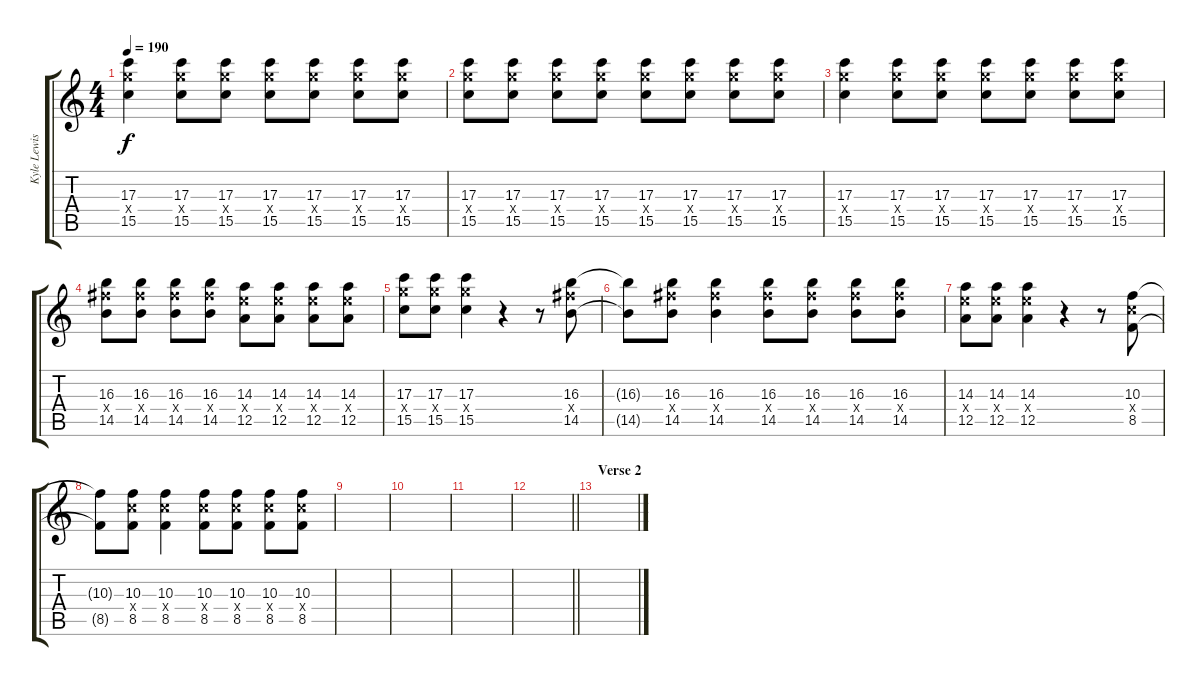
\track ("Kyle Lewis - Guitar" "Kyle Lewis") {instrument distortionguitar}
\staff {score tabs}
\tuning (E4 B3 G3 D3 A2 E2) {hide}
\ts (4 4)
\tempo 190
\clef g2
\ks c
(17.3 17.4{x} 15.5).4{dy f} (17.3 17.4{x} 15.5).8 (17.3 17.4{x} 15.5).8 (17.3 17.4{x} 15.5).8 (17.3 17.4{x} 15.5).8 (17.3 17.4{x} 15.5).8 (17.3 17.4{x} 15.5).8 |
(17.3 17.4{x} 15.5).8 (17.3 17.4{x} 15.5).8 (17.3 17.4{x} 15.5).8 (17.3 17.4{x} 15.5).8 (17.3 17.4{x} 15.5).8 (17.3 17.4{x} 15.5).8 (17.3 17.4{x} 15.5).8 (17.3 17.4{x} 15.5).8 |
(17.3 17.4{x} 15.5).4 (17.3 17.4{x} 15.5).8 (17.3 17.4{x} 15.5).8 (17.3 17.4{x} 15.5).8 (17.3 17.4{x} 15.5).8 (17.3 17.4{x} 15.5).8 (17.3 17.4{x} 15.5).8 |
(16.3 16.4{x} 14.5).8 (16.3 16.4{x} 14.5).8 (16.3 16.4{x} 14.5).8 (16.3 16.4{x} 14.5).8 (14.3 14.4{x} 12.5).8 (14.3 14.4{x} 12.5).8 (14.3 14.4{x} 12.5).8 (14.3 14.4{x} 12.5).8 |
(17.3 17.4{x} 15.5).8 (17.3 17.4{x} 15.5).8 (17.3 17.4{x} 15.5).4 r.4 r.8 (16.3 16.4{x} 14.5).8 |
(16.3{t} 14.5{t}).8 (16.3 16.4{x} 14.5).8 (16.3 16.4{x} 14.5).4 (16.3 16.4{x} 14.5).8 (16.3 16.4{x} 14.5).8 (16.3 16.4{x} 14.5).8 (16.3 16.4{x} 14.5).8 |
(14.3 14.4{x} 12.5).8 (14.3 14.4{x} 12.5).8 (14.3 14.4{x} 12.5).4 r.4 r.8 (10.3 10.4{x} 8.5).8 |
(10.3{t} 8.5{t}).8 (10.3 10.4{x} 8.5).8 (10.3 10.4{x} 8.5).4 (10.3 10.4{x} 8.5).8 (10.3 10.4{x} 8.5).8 (10.3 10.4{x} 8.5).8 (10.3 10.4{x} 8.5).8 |
|
|
|
\barLineRight lightlight
|
\section ("" "Verse 2")
